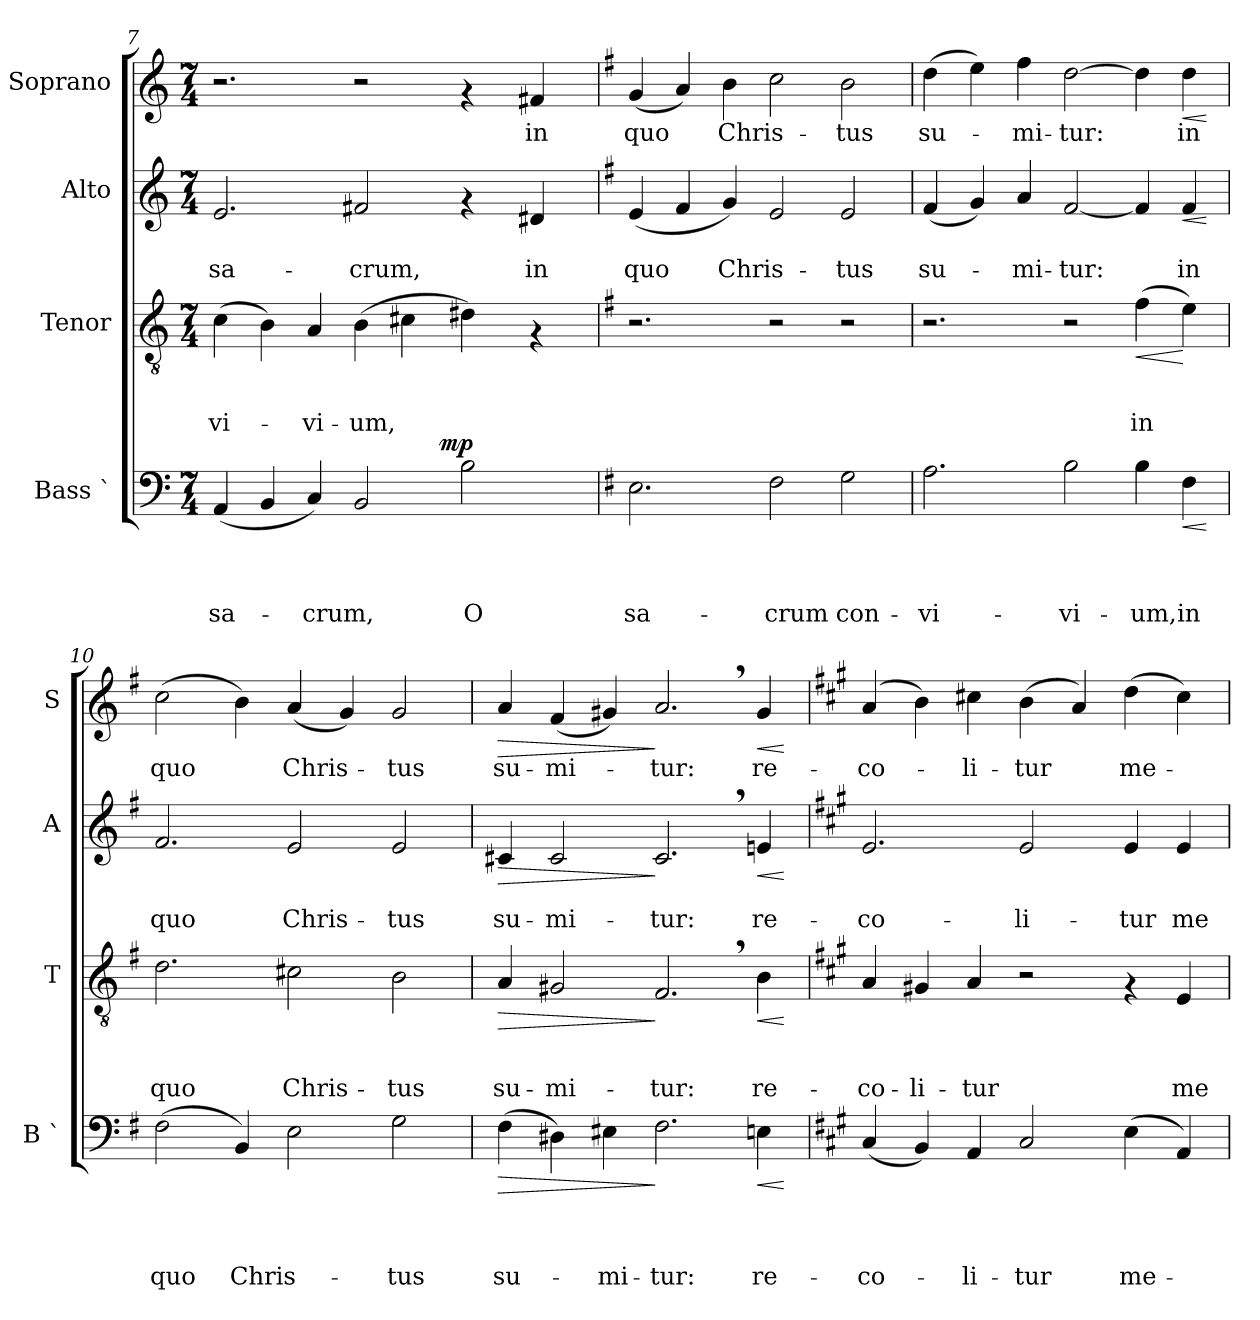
**kern	**text	**text	**text	**text	**dynam	**kern	**text	**text	**text	**dynam	**kern	**text	**text	**dynam	**kern	**text	**dynam
*part4	*part4	*part4	*part4	*part4	*part4	*part3	*part3	*part3	*part3	*part3	*part2	*part2	*part2	*part2	*part1	*part1	*part1
*staff4	*staff4	*staff4	*staff4	*staff4	*staff4	*staff3	*staff3	*staff3	*staff3	*staff3	*staff2	*staff2	*staff2	*staff2	*staff1	*staff1	*staff1
*I"Bass `	*	*	*	*	*	*I"Tenor	*	*	*	*	*I"Alto	*	*	*	*I"Soprano	*	*
*I'B `	*	*	*	*	*	*I'T	*	*	*	*	*I'A	*	*	*	*I'S	*	*
*clefF4	*	*	*	*	*	*clefGv2	*	*	*	*	*clefG2	*	*	*	*clefG2	*	*
*k[]	*	*	*	*	*	*k[]	*	*	*	*	*k[]	*	*	*	*k[]	*	*
*C:	*	*	*	*	*	*C:	*	*	*	*	*C:	*	*	*	*C:	*	*
*M7/4	*	*	*	*	*	*M7/4	*	*	*	*	*M7/4	*	*	*	*M7/4	*	*
=7	=7	=7	=7	=7	=7	=7	=7	=7	=7	=7	=7	=7	=7	=7	=7	=7	=7
!	!	!	!	!LO:LY:b	!	!	!	!	!LO:LY:b	!	!	!	!LO:LY:b	!	!	!	!
*^	*	*	*	*	*	*	*	*	*	*	*	*	*	*	*^	*	*
(<4AA/	1ryy	.	.	.	sa-	.	(>4c\	.	.	-vi-	.	2.e/	.	sa-	.	2.r	1ryy	.	.
4BB/	.	.	.	.	.	.	4B\)	.	.	.	.	.	.	.	.	.	.	.	.
!	!	!	!	!	!LO:LY:b	!	!	!	!	!LO:LY:b	!	!	!	!	!	!	!	!	!
4C/)	.	.	.	.	-crum,	.	4A/	.	.	-vi-	.	.	.	.	.	.	.	.	.
!	!	!	!	!	!	!	!	!	!	!LO:LY:b	!	!	!	!LO:LY:b	!	!	!	!	!
2BB/	.	.	.	.	.	.	(>4B\	.	.	-um,	.	2f#X/	.	-crum,	.	2r	.	.	.
.	8.ryy	.	.	.	.	.	4c#X\	.	.	.	.	.	.	.	.	.	4ryy	.	.
!	!	!	!	!	!	!LO:DY:a	!	!	!	!	!	!	!	!	!	!	!	!	!
.	2ryy	.	.	.	.	mp	.	.	.	.	.	.	.	.	.	.	.	.	.
!	!	!	!	!	!LO:LY:b	!	!	!	!	!	!	!	!	!	!	!	!	!	!
2B\	.	.	.	.	O	.	4d#X\)	.	.	.	.	4rf	.	.	.	4rf	8ryy	.	.
.	.	.	.	.	.	.	.	.	.	.	.	.	.	.	.	.	32ryy	.	.
!	!	!	!	!	!	!	!	!	!	!	!	!	!	!	!	!	!	!	!LO:DY:a
!	!	!	!	!	!	!	!	!	!	!	!	!	!	!	!	!	!	!	!LO:DY:n=1:b
.	.	.	.	.	.	.	.	.	.	.	.	.	.	.	.	.	4ryy	.	mp mp
!	!	!	!	!	!	!	!	!	!	!	!	!	!	!LO:LY:b	!	!	!	!LO:LY:b	!
.	.	.	.	.	.	.	4rF	.	.	.	.	4d#X/	.	in	.	4f#X/	.	in	.
.	.	.	.	.	.	.	.	.	.	.	.	.	.	.	.	.	16.ryy	.	.
.	16ryy	.	.	.	.	.	.	.	.	.	.	.	.	.	.	.	.	.	.
*v	*v	*	*	*	*	*	*	*	*	*	*	*	*	*	*	*v	*v	*	*
=8	=8	=8	=8	=8	=8	=8	=8	=8	=8	=8	=8	=8	=8	=8	=8	=8	=8
*k[f#]	*	*	*	*	*	*k[f#]	*	*	*	*	*k[f#]	*	*	*	*k[f#]	*	*
*G:	*	*	*	*	*	*G:	*	*	*	*	*G:	*	*	*	*G:	*	*
*^	*	*	*	*	*	*	*	*	*	*	*	*	*	*	*^	*	*
!	!	!	!	!	!LO:LY:b	!	!	!	!	!	!	!	!	!LO:LY:b	!	!	!	!LO:LY:b	!
*v	*v	*	*	*	*	*	*	*	*	*	*	*	*	*	*	*v	*v	*	*
2.E\	.	.	.	sa-	.	2.r	.	.	.	.	(<4e/	.	quo	.	(>4g/	quo	.
.	.	.	.	.	.	.	.	.	.	.	4f#/	.	.	.	4a/)	.	.
!	!	!	!	!	!	!	!	!	!	!	!	!	!LO:LY:b	!	!	!LO:LY:b	!
.	.	.	.	.	.	.	.	.	.	.	4g/)	.	Chris-	.	4b\	Chris-	.
!	!	!	!	!LO:LY:b	!	!	!	!	!	!	!	!	!	!	!	!	!
2F#\	.	.	.	-crum	.	2r	.	.	.	.	2e/	.	.	.	2cc\	.	.
!	!	!	!	!LO:LY:b	!	!	!	!	!	!	!	!	!LO:LY:b	!	!	!LO:LY:b	!
2G\	.	.	.	con-	.	2r	.	.	.	.	2e/	.	-tus	.	2b\	-tus	.
=9	=9	=9	=9	=9	=9	=9	=9	=9	=9	=9	=9	=9	=9	=9	=9	=9	=9
!	!	!	!	!LO:LY:b	!	!	!	!	!	!	!	!	!LO:LY:b	!	!	!LO:LY:b	!
2.A\	.	.	.	-vi-	.	2.r	.	.	.	.	(<4f#/	.	su-	.	(>4dd\	su-	.
.	.	.	.	.	.	.	.	.	.	.	4g/)	.	.	.	4ee\)	.	.
!	!	!	!	!	!	!	!	!	!	!	!	!	!LO:LY:b	!	!	!LO:LY:b	!
.	.	.	.	.	.	.	.	.	.	.	4a/	.	-mi-	.	4ff#\	-mi-	.
!	!	!	!	!LO:LY:b	!	!	!	!	!	!	!	!	!LO:LY:b	!	!	!LO:LY:b	!
2B\	.	.	.	-vi-	.	2r	.	.	.	.	[<2f#/	.	-tur:	.	[>2dd\	-tur:	.
!	!	!	!	!LO:LY:b	!	!	!	!	!LO:LY:b	!LO:HP:b	!	!	!	!	!	!	!
4B\	.	.	.	-um,	.	(>4f#\	.	.	in	<	4f#/]	.	.	.	4dd\]	.	.
!	!	!	!	!LO:LY:b	!LO:HP:b	!	!	!	!	!	!	!	!LO:LY:b	!LO:HP:b	!	!LO:LY:b	!LO:HP:b
4F#\	.	.	.	in	<	4e\)	.	.	.	[	4f#/	.	in	<	4dd\	in	<
.	.	.	.	.	[	.	.	.	.	.	.	.	.	[	.	.	[
=10	=10	=10	=10	=10	=10	=10	=10	=10	=10	=10	=10	=10	=10	=10	=10	=10	=10
!	!	!	!	!LO:LY:b	!	!	!	!	!LO:LY:b	!	!	!	!LO:LY:b	!	!	!LO:LY:b	!
(>2F#\	.	.	.	quo	.	2.d\	.	.	quo	.	2.f#/	.	quo	.	(>2cc\	quo	.
!	!	!	!	!LO:LY:b	!	!	!	!	!	!	!	!	!	!	!	!	!
4BB/)	.	.	.	Chris-	.	.	.	.	.	.	.	.	.	.	4b\)	.	.
!	!	!	!	!	!	!	!	!	!LO:LY:b	!	!	!	!LO:LY:b	!	!	!LO:LY:b	!
2E\	.	.	.	.	.	2c#X\	.	.	Chris-	.	2e/	.	Chris-	.	(<4a/	Chris-	.
.	.	.	.	.	.	.	.	.	.	.	.	.	.	.	4g/)	.	.
!	!	!	!	!LO:LY:b	!	!	!	!	!LO:LY:b	!	!	!	!LO:LY:b	!	!	!LO:LY:b	!
2G\	.	.	.	-tus	.	2B\	.	.	-tus	.	2e/	.	-tus	.	2g/	-tus	.
!!LO:PB:g=z
=11	=11	=11	=11	=11	=11	=11	=11	=11	=11	=11	=11	=11	=11	=11	=11	=11	=11
!	!	!	!	!LO:LY:b	!LO:HP:b	!	!	!	!LO:LY:b	!LO:HP:b	!	!	!LO:LY:b	!LO:HP:b	!	!LO:LY:b	!LO:HP:b
(>4F#\	.	.	.	su-	>	4A/	.	.	su-	>	4c#X/	.	su-	>	4a/	su-	>
!	!	!	!	!	!	!	!	!	!LO:LY:b	!	!	!	!LO:LY:b	!	!	!LO:LY:b	!
4D#X\)	.	.	.	.	.	2G#X/	.	.	-mi-	.	2c#/	.	-mi-	.	(<4f#/	-mi-	.
!	!	!	!	!LO:LY:b	!	!	!	!	!	!	!	!	!	!	!	!	!
4E#X\	.	.	.	-mi-	.	.	.	.	.	.	.	.	.	.	4g#X/)	.	.
!	!	!	!	!LO:LY:b	!	!	!	!	!LO:LY:b	!	!	!	!LO:LY:b	!	!	!LO:LY:b	!
2.F#\	.	.	.	-tur:	]	2.F#,>/	.	.	-tur:	]	2.c#,>/	.	-tur:	]	2.a,>/	-tur:	]
!	!	!	!	!LO:LY:b	!LO:HP:b	!	!	!	!LO:LY:b	!LO:HP:b	!	!	!LO:LY:b	!LO:HP:b	!	!LO:LY:b	!LO:HP:b
4En\	.	.	.	re-	<	4B\	.	.	re-	<	4en/	.	re-	<	4g#/	re-	<
.	.	.	.	.	[	.	.	.	.	[	.	.	.	[	.	.	[
=12	=12	=12	=12	=12	=12	=12	=12	=12	=12	=12	=12	=12	=12	=12	=12	=12	=12
*k[f#c#g#]	*	*	*	*	*	*k[f#c#g#]	*	*	*	*	*k[f#c#g#]	*	*	*	*k[f#c#g#]	*	*
*A:	*	*	*	*	*	*A:	*	*	*	*	*A:	*	*	*	*A:	*	*
!	!	!	!	!LO:LY:b	!	!	!	!	!LO:LY:b	!	!	!	!LO:LY:b	!	!	!LO:LY:b	!
(<4C#i/	.	.	.	-co-	.	4A/	.	.	-co-	.	2.e/	.	-co-	.	(>4a/	-co-	.
!	!	!	!	!	!	!	!	!	!LO:LY:b	!	!	!	!	!	!	!	!
4BB/)	.	.	.	.	.	4G#X/	.	.	-li-	.	.	.	.	.	4b\)	.	.
!	!	!	!	!LO:LY:b	!	!	!	!	!LO:LY:b	!	!	!	!	!	!	!LO:LY:b	!
4AA/	.	.	.	-li-	.	4A/	.	.	-tur	.	.	.	.	.	4cc#X\	-li-	.
!	!	!	!	!LO:LY:b	!	!	!	!	!	!	!	!	!LO:LY:b	!	!	!LO:LY:b	!
2C#/	.	.	.	-tur	.	2r	.	.	.	.	2e/	.	-li-	.	(>4b\	-tur	.
.	.	.	.	.	.	.	.	.	.	.	.	.	.	.	4a/)	.	.
!	!	!	!	!LO:LY:b	!	!	!	!	!	!	!	!	!LO:LY:b	!	!	!LO:LY:b	!
(>4E\	.	.	.	me-	.	4rF	.	.	.	.	4e/	.	-tur	.	(>4dd\	me-	.
!	!	!	!	!	!	!	!	!	!LO:LY:b	!	!	!	!LO:LY:b	!	!	!	!
4AA/)	.	.	.	.	.	4E/	.	.	me-	.	4e/	.	me-	.	4cc#\)	.	.
=	=	=	=	=	=	=	=	=	=	=	=	=	=	=	=	=	=
*-	*-	*-	*-	*-	*-	*-	*-	*-	*-	*-	*-	*-	*-	*-	*-	*-	*-
